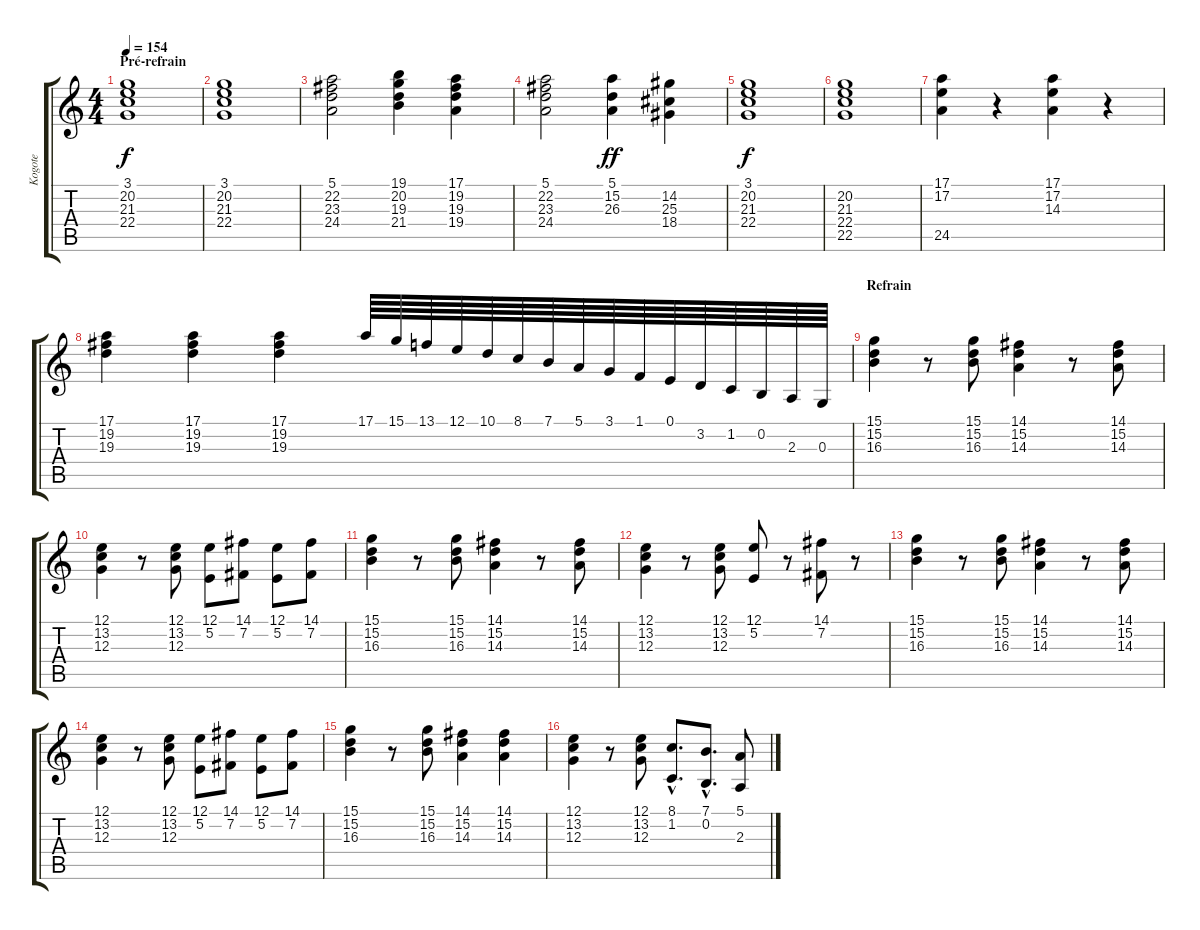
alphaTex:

\track ("Kogote" "Kogote") {instrument drawbarorgan}
\staff {score tabs}
\tuning (E4 B3 G3 D3 A2 E2) {hide}
\ts (4 4)
\section ("" "Pré-refrain")
\tempo 154
\clef g2
\ks c
(3.1 20.2 21.3 22.4).1{dy f} |
(3.1 20.2 21.3 22.4).1 |
(5.1 22.2 23.3 24.4).2 (19.1 20.2 19.3 21.4).4 (17.1 19.2 19.3 19.4).4 |
(5.1 22.2 23.3 24.4).2 (5.1 15.2 26.3).4{dy ff} (14.2 25.3 18.4).4 |
(3.1 20.2 21.3 22.4).1{dy f} |
(20.2 21.3 22.4 22.5).1 |
(17.1 17.2 24.5).4 r.4 (17.1 17.2 14.3).4 r.4 |
(17.1 19.2 19.3).4 (17.1 19.2 19.3).4 (17.1 19.2 19.3).4 17.1.64 15.1.64 13.1.64 12.1.64 10.1.64 8.1.64 7.1.64 5.1.64 3.1.64 1.1.64 0.1.64 3.2.64 1.2.64 0.2.64 2.3.64 0.3.64 |
\section ("" "Refrain ")
(15.1 15.2 16.3).4 r.8 (15.1 15.2 16.3).8 (14.1 15.2 14.3).4 r.8 (14.1 15.2 14.3).8 |
(12.1 13.2 12.3).4 r.8 (12.1 13.2 12.3).8 (12.1 5.2).8 (14.1 7.2).8 (12.1 5.2).8 (14.1 7.2).8 |
(15.1 15.2 16.3).4 r.8 (15.1 15.2 16.3).8 (14.1 15.2 14.3).4 r.8 (14.1 15.2 14.3).8 |
(12.1 13.2 12.3).4 r.8 (12.1 13.2 12.3).8 (12.1 5.2).8 r.8 (14.1 7.2).8 r.8 |
(15.1 15.2 16.3).4 r.8 (15.1 15.2 16.3).8 (14.1 15.2 14.3).4 r.8 (14.1 15.2 14.3).8 |
(12.1 13.2 12.3).4 r.8 (12.1 13.2 12.3).8 (12.1 5.2).8 (14.1 7.2).8 (12.1 5.2).8 (14.1 7.2).8 |
(15.1 15.2 16.3).4 r.8 (15.1 15.2 16.3).8 (14.1 15.2 14.3).4 (14.1 15.2 14.3).4 |
(12.1 13.2 12.3).4 r.8 (12.1 13.2 12.3).8 (8.1{hac} 1.2{hac}).8{d} (7.1{hac} 0.2{hac}).8{d} (5.1 2.3).8
